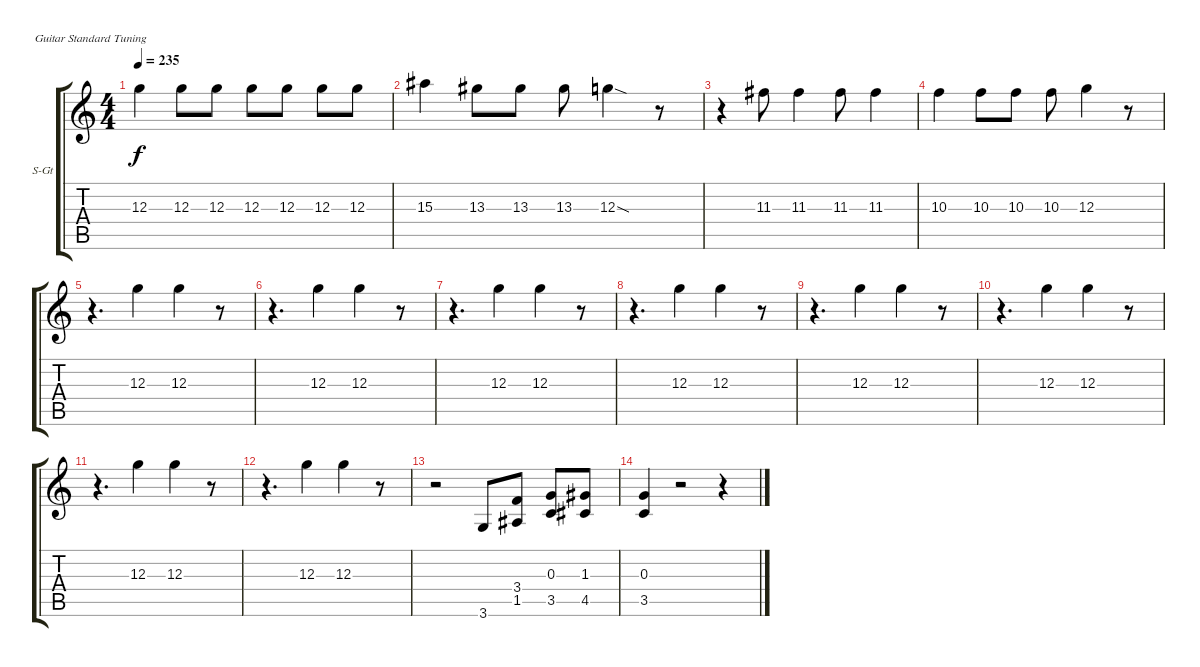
\defaultSystemsLayout 4
\bracketExtendMode groupsimilarinstruments
\firstSystemTrackNameOrientation horizontal
\otherSystemsTrackNameOrientation horizontal
\track ("Steel Guitar" "S-Gt") {instrument acousticguitarsteel}
\staff {score tabs}
\tuning (E4 B3 G3 D3 A2 E2)
\ts (4 4)
\tempo 235
\clef g2
\scale
0.202156
\ks c
12.3.4{dy f} 12.3.8 12.3.8 12.3.8 12.3.8 12.3.8 12.3.8 |
\scale
0.206199 15.3.4 13.3.8 13.3.8 13.3.8 12.3{sod}.4 r.8 |
\scale
0.175202 r.4 11.3.8 11.3.4 11.3.8 11.3.4 |
\scale
0.188679 10.3.4 10.3.8 10.3.8 10.3.8 12.3.4 r.8 |
\scale
0.2 r.4{d} 12.3.4 12.3.4 r.8 |
\scale
0.2 r.4{d} 12.3.4 12.3.4 r.8 |
\scale
0.2 r.4{d} 12.3.4 12.3.4 r.8 |
\scale
0.2 r.4{d} 12.3.4 12.3.4 r.8 |
\scale
0.2 r.4{d} 12.3.4 12.3.4 r.8 |
\scale
0.187994 r.4{d} 12.3.4 12.3.4 r.8 |
\scale
0.187994 r.4{d} 12.3.4 12.3.4 r.8 |
\scale
0.187994 r.4{d} 12.3.4 12.3.4 r.8 |
\scale
0.268562 r.2 3.6.8 (3.4 1.5).8 (0.3 3.5).8 (1.3 4.5).8 |
\scale
0.167457 (0.3 3.5).4 r.2 r.4
